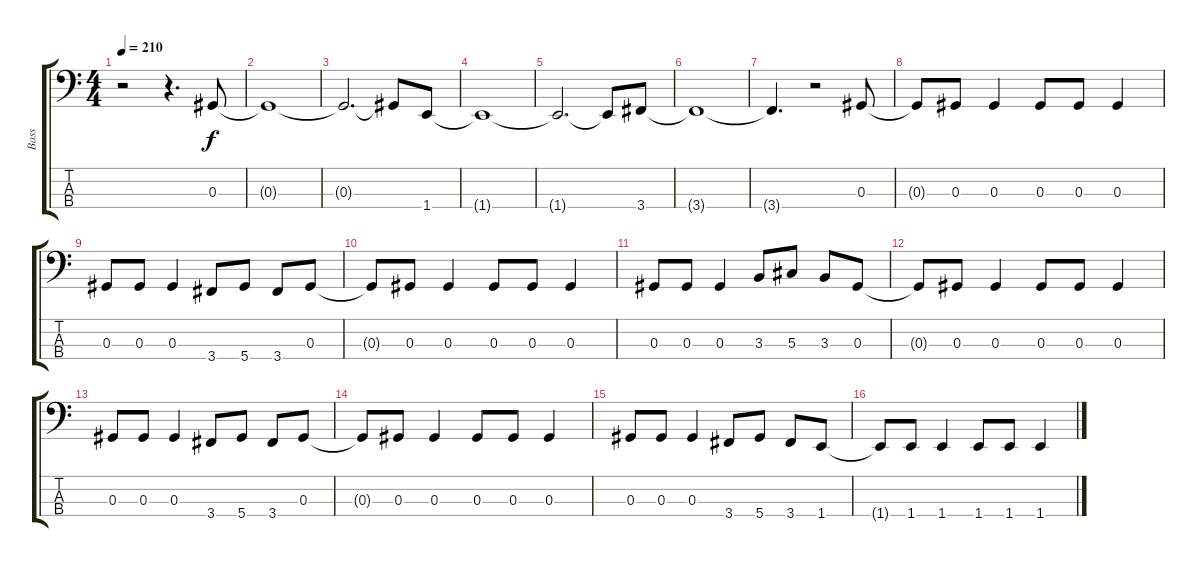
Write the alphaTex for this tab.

\track ("Bass" "Bass") {instrument electricbassfinger}
\staff {score tabs}
\tuning (Gb2 Db2 Ab1 Eb1) {hide}
\ts (4 4)
\tempo 210
\clef f4
\ks c
r.2{dy f} r.4{d} 0.3.8 |
0.3{t}.1 |
0.3{t}.2{d} 0.3{t}.8 1.4.8 |
1.4{t}.1 |
1.4{t}.2{d} 1.4{t}.8 3.4.8 |
3.4{t}.1 |
3.4{t}.4{d} r.2 0.3.8 |
0.3{t}.8 0.3.8 0.3.4 0.3.8 0.3.8 0.3.4 |
0.3.8 0.3.8 0.3.4 3.4.8 5.4.8 3.4.8 0.3.8 |
0.3{t}.8 0.3.8 0.3.4 0.3.8 0.3.8 0.3.4 |
0.3.8 0.3.8 0.3.4 3.3.8 5.3.8 3.3.8 0.3.8 |
0.3{t}.8 0.3.8 0.3.4 0.3.8 0.3.8 0.3.4 |
0.3.8 0.3.8 0.3.4 3.4.8 5.4.8 3.4.8 0.3.8 |
0.3{t}.8 0.3.8 0.3.4 0.3.8 0.3.8 0.3.4 |
0.3.8 0.3.8 0.3.4 3.4.8 5.4.8 3.4.8 1.4.8 |
1.4{t}.8 1.4.8 1.4.4 1.4.8 1.4.8 1.4.4
